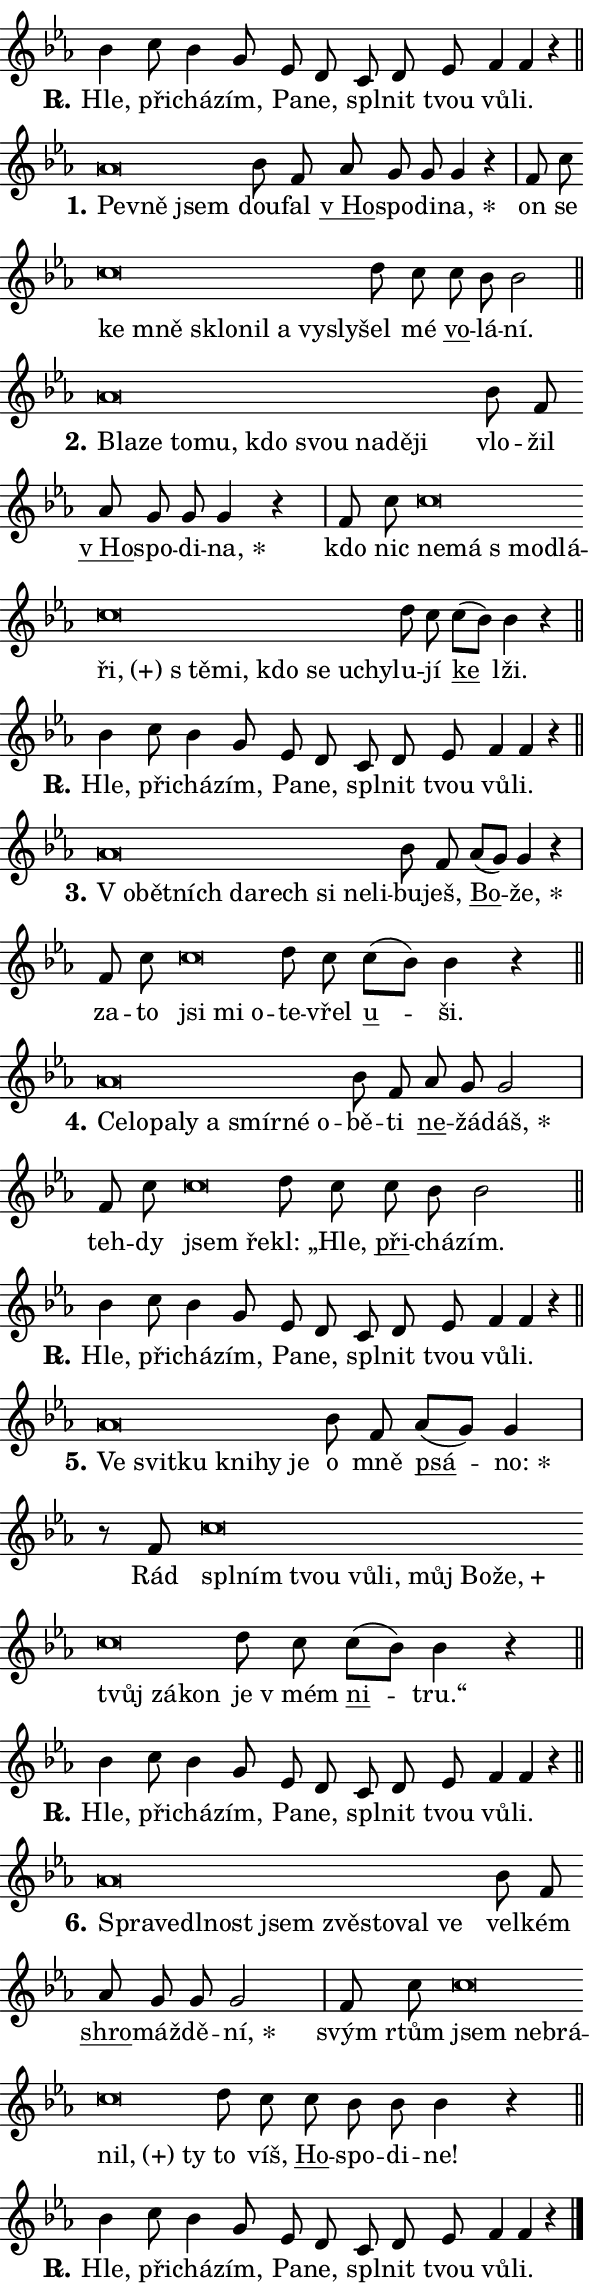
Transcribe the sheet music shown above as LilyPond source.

\version "2.24.0"
\header { tagline = "" }
\paper {
  indent = 0\cm
  top-margin = 0\cm
  right-margin = 0.13\cm % to fit lyric hyphens
  bottom-margin = 0\cm
  left-margin = 0\cm
  paper-width = 10\cm
  page-breaking = #ly:one-page-breaking
  system-system-spacing.basic-distance = #11
  score-system-spacing.basic-distance = #11
  ragged-last = ##f
}


%% Author: Thomas Morley
%% https://lists.gnu.org/archive/html/lilypond-user/2020-05/msg00002.html
#(define (line-position grob)
"Returns position of @var[grob} in current system:
   @code{'start}, if at first time-step
   @code{'end}, if at last time-step
   @code{'middle} otherwise
"
  (let* ((col (ly:item-get-column grob))
         (ln (ly:grob-object col 'left-neighbor))
         (rn (ly:grob-object col 'right-neighbor))
         (col-to-check-left (if (ly:grob? ln) ln col))
         (col-to-check-right (if (ly:grob? rn) rn col))
         (break-dir-left
           (and
             (ly:grob-property col-to-check-left 'non-musical #f)
             (ly:item-break-dir col-to-check-left)))
         (break-dir-right
           (and
             (ly:grob-property col-to-check-right 'non-musical #f)
             (ly:item-break-dir col-to-check-right))))
        (cond ((eqv? 1 break-dir-left) 'start)
              ((eqv? -1 break-dir-right) 'end)
              (else 'middle))))

#(define (tranparent-at-line-position vctor)
  (lambda (grob)
  "Relying on @code{line-position} select the relevant enry from @var{vctor}.
Used to determine transparency,"
    (case (line-position grob)
      ((end) (not (vector-ref vctor 0)))
      ((middle) (not (vector-ref vctor 1)))
      ((start) (not (vector-ref vctor 2))))))

noteHeadBreakVisibility =
#(define-music-function (break-visibility)(vector?)
"Makes @code{NoteHead}s transparent relying on @var{break-visibility}"
#{
  \override NoteHead.transparent =
    #(tranparent-at-line-position break-visibility)
#})

#(define delete-ledgers-for-transparent-note-heads
  (lambda (grob)
    "Reads whether a @code{NoteHead} is transparent.
If so this @code{NoteHead} is removed from @code{'note-heads} from
@var{grob}, which is supposed to be @code{LedgerLineSpanner}.
As a result ledgers are not printed for this @code{NoteHead}"
    (let* ((nhds-array (ly:grob-object grob 'note-heads))
           (nhds-list
             (if (ly:grob-array? nhds-array)
                 (ly:grob-array->list nhds-array)
                 '()))
           ;; Relies on the transparent-property being done before
           ;; Staff.LedgerLineSpanner.after-line-breaking is executed.
           ;; This is fragile ...
           (to-keep
             (remove
               (lambda (nhd)
                 (ly:grob-property nhd 'transparent #f))
               nhds-list)))
      ;; TODO find a better method to iterate over grob-arrays, similiar
      ;; to filter/remove etc for lists
      ;; For now rebuilt from scratch
      (set! (ly:grob-object grob 'note-heads)  '())
      (for-each
        (lambda (nhd)
          (ly:pointer-group-interface::add-grob grob 'note-heads nhd))
        to-keep))))

squashNotes = {
  \override NoteHead.X-extent = #'(-0.2 . 0.2)
  \override NoteHead.Y-extent = #'(-0.75 . 0)
  \override NoteHead.stencil =
    #(lambda (grob)
       (let ((pos (ly:grob-property grob 'staff-position)))
         (begin
           (if (< pos -7) (display "ERROR: Lower brevis then expected\n") (display ""))
           (if (<= pos -6) ly:text-interface::print ly:note-head::print))))
}
unSquashNotes = {
  \revert NoteHead.X-extent
  \revert NoteHead.Y-extent
  \revert NoteHead.stencil
}

hideNotes = \noteHeadBreakVisibility #begin-of-line-visible
unHideNotes = \noteHeadBreakVisibility #all-visible

% work-around for resetting accidentals
% https://lilypond.org/doc/v2.23/Documentation/notation/displaying-rhythms#unmetered-music
cadenzaMeasure = {
  \cadenzaOff
  \partial 1024 s1024
  \cadenzaOn
}

#(define-markup-command (accent layout props text) (markup?)
  "Underline accented syllable"
  (interpret-markup layout props
    #{\markup \override #'(offset . 4.3) \underline { #text }#}))

responsum = \markup \concat {
  "R" \hspace #-1.05 \path #0.1 #'((moveto 0 0.07) (lineto 0.9 0.8)) \hspace #0.05 "."
}

spaceSize = #0.6828661417322834 % exact space size for TeX Gyre Schola

\layout {
  \context {
    \Staff
    \remove "Time_signature_engraver"
    \override LedgerLineSpanner.after-line-breaking = #delete-ledgers-for-transparent-note-heads
  }
  \context {
    \Lyrics {
      \override LyricSpace.minimum-distance = \spaceSize
      \override LyricText.font-name = #"TeX Gyre Schola"
      \override LyricText.font-size = 1
      \override StanzaNumber.font-name = #"TeX Gyre Schola Bold"
      \override StanzaNumber.font-size = 1
    }
  }
  \context {
    \Score 
    \override NoteHead.text =
      #(lambda (grob) 
        (let ((pos (ly:grob-property grob 'staff-position)))
          #{\markup {
            \combine
              \halign #-0.55 \raise #(if (= pos -6) 0 0.5) \override #'(thickness . 2) \draw-line #'(3.2 . 0)
              \musicglyph "noteheads.sM1"
          }#}))
  }
}

% magnetic-lyrics.ily
%
%   written by
%     Jean Abou Samra <jean@abou-samra.fr>
%     Werner Lemberg <wl@gnu.org>
%
%   adapted by
%     Jiri Hon <jiri.hon@gmail.com>
%
% Version 2022-Apr-15

% https://www.mail-archive.com/lilypond-user@gnu.org/msg149350.html

#(define (Left_hyphen_pointer_engraver context)
   "Collect syllable-hyphen-syllable occurrences in lyrics and store
them in properties.  This engraver only looks to the left.  For
example, if the lyrics input is @code{foo -- bar}, it does the
following.

@itemize @bullet
@item
Set the @code{text} property of the @code{LyricHyphen} grob between
@q{foo} and @q{bar} to @code{foo}.

@item
Set the @code{left-hyphen} property of the @code{LyricText} grob with
text @q{foo} to the @code{LyricHyphen} grob between @q{foo} and
@q{bar}.
@end itemize

Use this auxiliary engraver in combination with the
@code{lyric-@/text::@/apply-@/magnetic-@/offset!} hook."
   (let ((hyphen #f)
         (text #f))
     (make-engraver
      (acknowledgers
       ((lyric-syllable-interface engraver grob source-engraver)
        (set! text grob)))
      (end-acknowledgers
       ((lyric-hyphen-interface engraver grob source-engraver)
        ;(when (not (grob::has-interface grob 'lyric-space-interface))
          (set! hyphen grob)));)
      ((stop-translation-timestep engraver)
       (when (and text hyphen)
         (ly:grob-set-object! text 'left-hyphen hyphen))
       (set! text #f)
       (set! hyphen #f)))))

#(define (lyric-text::apply-magnetic-offset! grob)
   "If the space between two syllables is less than the value in
property @code{LyricText@/.details@/.squash-threshold}, move the right
syllable to the left so that it gets concatenated with the left
syllable.

Use this function as a hook for
@code{LyricText@/.after-@/line-@/breaking} if the
@code{Left_@/hyphen_@/pointer_@/engraver} is active."
   (let ((hyphen (ly:grob-object grob 'left-hyphen #f)))
     (when hyphen
       (let ((left-text (ly:spanner-bound hyphen LEFT)))
         (when (grob::has-interface left-text 'lyric-syllable-interface)
           (let* ((common (ly:grob-common-refpoint grob left-text X))
                  (this-x-ext (ly:grob-extent grob common X))
                  (left-x-ext
                   (begin
                     ;; Trigger magnetism for left-text.
                     (ly:grob-property left-text 'after-line-breaking)
                     (ly:grob-extent left-text common X)))
                  ;; `delta` is the gap width between two syllables.
                  (delta (- (interval-start this-x-ext)
                            (interval-end left-x-ext)))
                  (details (ly:grob-property grob 'details))
                  (threshold (assoc-get 'squash-threshold details 0.2)))
             (when (< delta threshold)
               (let* (;; We have to manipulate the input text so that
                      ;; ligatures crossing syllable boundaries are not
                      ;; disabled.  For languages based on the Latin
                      ;; script this is essentially a beautification.
                      ;; However, for non-Western scripts it can be a
                      ;; necessity.
                      (lt (ly:grob-property left-text 'text))
                      (rt (ly:grob-property grob 'text))
                      (is-space (grob::has-interface hyphen 'lyric-space-interface))
                      (space (if is-space " " ""))
                      (extra-delta (if is-space spaceSize 0))
                      ;; Append new syllable.
                      (ltrt-space (if (and (string? lt) (string? rt))
                                (string-append lt space rt)
                                (make-concat-markup (list lt space rt))))
                      ;; Right-align `ltrt` to the right side.
                      (ltrt-space-markup (grob-interpret-markup
                               grob
                               (make-translate-markup
                                (cons (interval-length this-x-ext) 0)
                                (make-right-align-markup ltrt-space)))))
                 (begin
                   ;; Don't print `left-text`.
                   (ly:grob-set-property! left-text 'stencil #f)
                   ;; Set text and stencil (which holds all collected
                   ;; syllables so far) and shift it to the left.
                   (ly:grob-set-property! grob 'text ltrt-space)
                   (ly:grob-set-property! grob 'stencil ltrt-space-markup)
                   (ly:grob-translate-axis! grob (- (- delta extra-delta)) X))))))))))


#(define (lyric-hyphen::displace-bounds-first grob)
   ;; Make very sure this callback isn't triggered too early.
   (let ((left (ly:spanner-bound grob LEFT))
         (right (ly:spanner-bound grob RIGHT)))
     (ly:grob-property left 'after-line-breaking)
     (ly:grob-property right 'after-line-breaking)
     (ly:lyric-hyphen::print grob)))

squashThreshold = #0.4

\layout {
  \context {
    \Lyrics
    \consists #Left_hyphen_pointer_engraver
    \override LyricText.after-line-breaking =
      #lyric-text::apply-magnetic-offset!
    \override LyricHyphen.stencil = #lyric-hyphen::displace-bounds-first
    \override LyricText.details.squash-threshold = \squashThreshold
    \override LyricHyphen.minimum-distance = 0
    \override LyricHyphen.minimum-length = \squashThreshold
  }
}

squashText = \override LyricText.details.squash-threshold = 9999
unSquashText = \override LyricText.details.squash-threshold = \squashThreshold

leftText = \override LyricText.self-alignment-X = #LEFT
unLeftText = \revert LyricText.self-alignment-X

starOffset = #(lambda (grob) 
                (let ((x_offset (ly:self-alignment-interface::aligned-on-x-parent grob)))
                  (if (= x_offset 0) 0 (+ x_offset 1.2))))

star = #(define-music-function (syllable)(string?)
"Append star separator at the end of a syllable"
#{
  \once \override LyricText.X-offset = #starOffset
  \lyricmode { \markup {
    #syllable
    \override #'((font-name . "TeX Gyre Schola Bold")) \hspace #0.2 \lower #0.65 \larger "*"
  } }
#})

starAccent = #(define-music-function (syllable)(string?)
"Append star separator at the end of a syllable and make accent"
#{
  \once \override LyricText.X-offset = #starOffset
  \lyricmode { \markup {
    \accent #syllable
    \override #'((font-name . "TeX Gyre Schola Bold")) \hspace #0.2 \lower #0.65 \larger "*"
  } }
#})

breath = #(define-music-function (syllable)(string?)
"Append breathing indicator at the end of a syllable"
#{
  \lyricmode { \markup { #syllable "+" } }
#})

optionalBreath = #(define-music-function (syllable)(string?)
"Append optional breathing indicator at the end of a syllable"
#{
  \lyricmode { \markup { #syllable "(+)" } }
#})


\score {
    <<
        \new Voice = "melody" { \cadenzaOn \key es \major \relative { bes'4 c8 bes4 g8 \bar "" es d \bar "" c d es \bar "" f4 f r \cadenzaMeasure \bar "||" \break } }
        \new Lyrics \lyricsto "melody" { \lyricmode { \set stanza = \responsum
Hle, při -- chá -- zím, Pa -- ne, spl -- nit tvou vů -- li. } }
    >>
    \layout {}
}

\score {
    <<
        \new Voice = "melody" { \cadenzaOn \key es \major \relative { \squashNotes as'\breve*1/16 \hideNotes \breve*1/16 \breve*1/16 \bar "" \unHideNotes \unSquashNotes bes8 f \bar "" as g g g4 r \cadenzaMeasure \bar "|" f8 c' \bar "" \squashNotes c\breve*1/16 \hideNotes \breve*1/16 \bar "" \breve*1/16 \bar "" \breve*1/16 \bar "" \breve*1/16 \bar "" \breve*1/16 \breve*1/16 \bar "" \unHideNotes \unSquashNotes d8 c \bar "" c bes bes2 \cadenzaMeasure \bar "||" \break } }
        \new Lyrics \lyricsto "melody" { \lyricmode { \set stanza = "1."
\leftText Pev -- \squashText ně jsem \unLeftText \unSquashText dou -- fal \markup \accent "v Ho" -- spo -- di -- \star na, on se \leftText ke \squashText mně sklo -- nil a vy -- sly -- \unLeftText \unSquashText šel mé \markup \accent vo -- lá -- ní. } }
    >>
    \layout {}
}

\score {
    <<
        \new Voice = "melody" { \cadenzaOn \key es \major \relative { \squashNotes as'\breve*1/16 \hideNotes \breve*1/16 \bar "" \breve*1/16 \bar "" \breve*1/16 \bar "" \breve*1/16 \bar "" \breve*1/16 \bar "" \breve*1/16 \bar "" \breve*1/16 \breve*1/16 \bar "" \unHideNotes \unSquashNotes bes8 f \bar "" as g g g4 r \cadenzaMeasure \bar "|" f8 c' \bar "" \squashNotes c\breve*1/16 \hideNotes \breve*1/16 \bar "" \breve*1/16 \bar "" \breve*1/16 \bar "" \breve*1/16 \bar "" \breve*1/16 \bar "" \breve*1/16 \bar "" \breve*1/16 \bar "" \breve*1/16 \bar "" \breve*1/16 \breve*1/16 \bar "" \unHideNotes \unSquashNotes d8 c \bar "" c[( bes)] bes4 r \cadenzaMeasure \bar "||" \break } }
        \new Lyrics \lyricsto "melody" { \lyricmode { \set stanza = "2."
\leftText Bla -- \squashText ze to -- mu, kdo svou na -- dě -- ji \unLeftText \unSquashText vlo -- žil \markup \accent "v Ho" -- spo -- di -- \star na, kdo nic \leftText ne -- \squashText má "s mo" -- dlá -- \optionalBreath ři, "s tě" -- mi, kdo se u -- chy -- \unLeftText \unSquashText lu -- jí \markup \accent ke lži. } }
    >>
    \layout {}
}

\score {
    <<
        \new Voice = "melody" { \cadenzaOn \key es \major \relative { bes'4 c8 bes4 g8 \bar "" es d \bar "" c d es \bar "" f4 f r \cadenzaMeasure \bar "||" \break } }
        \new Lyrics \lyricsto "melody" { \lyricmode { \set stanza = \responsum
Hle, při -- chá -- zím, Pa -- ne, spl -- nit tvou vů -- li. } }
    >>
    \layout {}
}

\score {
    <<
        \new Voice = "melody" { \cadenzaOn \key es \major \relative { \squashNotes as'\breve*1/16 \hideNotes \breve*1/16 \bar "" \breve*1/16 \bar "" \breve*1/16 \bar "" \breve*1/16 \bar "" \breve*1/16 \bar "" \breve*1/16 \breve*1/16 \bar "" \unHideNotes \unSquashNotes bes8 f \bar "" as[( g)] g4 r \cadenzaMeasure \bar "|" f8 c' \bar "" \squashNotes c\breve*1/16 \hideNotes \breve*1/16 \breve*1/16 \bar "" \unHideNotes \unSquashNotes d8 c \bar "" c[( bes)] bes4 r \cadenzaMeasure \bar "||" \break } }
        \new Lyrics \lyricsto "melody" { \lyricmode { \set stanza = "3."
\leftText "V o" -- \squashText bět -- ních da -- rech si ne -- li -- \unLeftText \unSquashText bu -- ješ, \markup \accent Bo -- \star že, za -- to \leftText jsi \squashText mi o -- \unLeftText \unSquashText te -- vřel \markup \accent u -- ši. } }
    >>
    \layout {}
}

\score {
    <<
        \new Voice = "melody" { \cadenzaOn \key es \major \relative { \squashNotes as'\breve*1/16 \hideNotes \breve*1/16 \bar "" \breve*1/16 \bar "" \breve*1/16 \bar "" \breve*1/16 \bar "" \breve*1/16 \bar "" \breve*1/16 \breve*1/16 \bar "" \unHideNotes \unSquashNotes bes8 f \bar "" as g g2 \cadenzaMeasure \bar "|" f8 c' \bar "" \squashNotes c\breve*1/16 \hideNotes \breve*1/16 \bar "" \unHideNotes \unSquashNotes d8 c \bar "" c bes bes2 \cadenzaMeasure \bar "||" \break } }
        \new Lyrics \lyricsto "melody" { \lyricmode { \set stanza = "4."
\leftText Ce -- \squashText lo -- pa -- ly a smír -- né o -- \unLeftText \unSquashText bě -- ti \markup \accent ne -- žá -- \star dáš, teh -- dy \leftText jsem \squashText ře -- \unLeftText \unSquashText kl: „Hle, \markup \accent při -- chá -- zím. } }
    >>
    \layout {}
}

\score {
    <<
        \new Voice = "melody" { \cadenzaOn \key es \major \relative { bes'4 c8 bes4 g8 \bar "" es d \bar "" c d es \bar "" f4 f r \cadenzaMeasure \bar "||" \break } }
        \new Lyrics \lyricsto "melody" { \lyricmode { \set stanza = \responsum
Hle, při -- chá -- zím, Pa -- ne, spl -- nit tvou vů -- li. } }
    >>
    \layout {}
}

\score {
    <<
        \new Voice = "melody" { \cadenzaOn \key es \major \relative { \squashNotes as'\breve*1/16 \hideNotes \breve*1/16 \bar "" \breve*1/16 \bar "" \breve*1/16 \bar "" \breve*1/16 \breve*1/16 \bar "" \unHideNotes \unSquashNotes bes8 f \bar "" as[( g)] g4 \cadenzaMeasure \bar "|" r8 f8 \squashNotes c'\breve*1/16 \hideNotes \breve*1/16 \bar "" \breve*1/16 \bar "" \breve*1/16 \bar "" \breve*1/16 \bar "" \breve*1/16 \bar "" \breve*1/16 \bar "" \breve*1/16 \bar "" \breve*1/16 \bar "" \breve*1/16 \breve*1/16 \bar "" \unHideNotes \unSquashNotes d8 c \bar "" c[( bes)] bes4 r \cadenzaMeasure \bar "||" \break } }
        \new Lyrics \lyricsto "melody" { \lyricmode { \set stanza = "5."
\leftText Ve \squashText svit -- ku kni -- hy je \unLeftText \unSquashText o mně \markup \accent psá -- \star no: Rád \leftText spl -- \squashText ním tvou vů -- li, můj Bo -- \breath "že," tvůj zá -- kon \unLeftText \unSquashText je "v mém" \markup \accent ni -- tru.“ } }
    >>
    \layout {}
}

\score {
    <<
        \new Voice = "melody" { \cadenzaOn \key es \major \relative { bes'4 c8 bes4 g8 \bar "" es d \bar "" c d es \bar "" f4 f r \cadenzaMeasure \bar "||" \break } }
        \new Lyrics \lyricsto "melody" { \lyricmode { \set stanza = \responsum
Hle, při -- chá -- zím, Pa -- ne, spl -- nit tvou vů -- li. } }
    >>
    \layout {}
}

\score {
    <<
        \new Voice = "melody" { \cadenzaOn \key es \major \relative { \squashNotes as'\breve*1/16 \hideNotes \breve*1/16 \bar "" \breve*1/16 \bar "" \breve*1/16 \bar "" \breve*1/16 \bar "" \breve*1/16 \bar "" \breve*1/16 \bar "" \breve*1/16 \breve*1/16 \bar "" \unHideNotes \unSquashNotes bes8 f \bar "" as g g g2 \cadenzaMeasure \bar "|" f8 c' \bar "" \squashNotes c\breve*1/16 \hideNotes \breve*1/16 \bar "" \breve*1/16 \bar "" \breve*1/16 \breve*1/16 \bar "" \unHideNotes \unSquashNotes d8 c \bar "" c bes bes bes4 r \cadenzaMeasure \bar "||" \break } }
        \new Lyrics \lyricsto "melody" { \lyricmode { \set stanza = "6."
\leftText Spra -- \squashText ve -- dl -- nost jsem zvě -- sto -- val ve \unLeftText \unSquashText vel -- kém \markup \accent shro -- máž -- dě -- \star ní, svým rtům \leftText jsem \squashText ne -- brá -- \optionalBreath nil, ty \unLeftText \unSquashText to víš, \markup \accent Ho -- spo -- di -- ne! } }
    >>
    \layout {}
}

\score {
    <<
        \new Voice = "melody" { \cadenzaOn \key es \major \relative { bes'4 c8 bes4 g8 \bar "" es d \bar "" c d es \bar "" f4 f r \cadenzaMeasure \bar "||" \break } \bar "|." }
        \new Lyrics \lyricsto "melody" { \lyricmode { \set stanza = \responsum
Hle, při -- chá -- zím, Pa -- ne, spl -- nit tvou vů -- li. } }
    >>
    \layout {}
}
